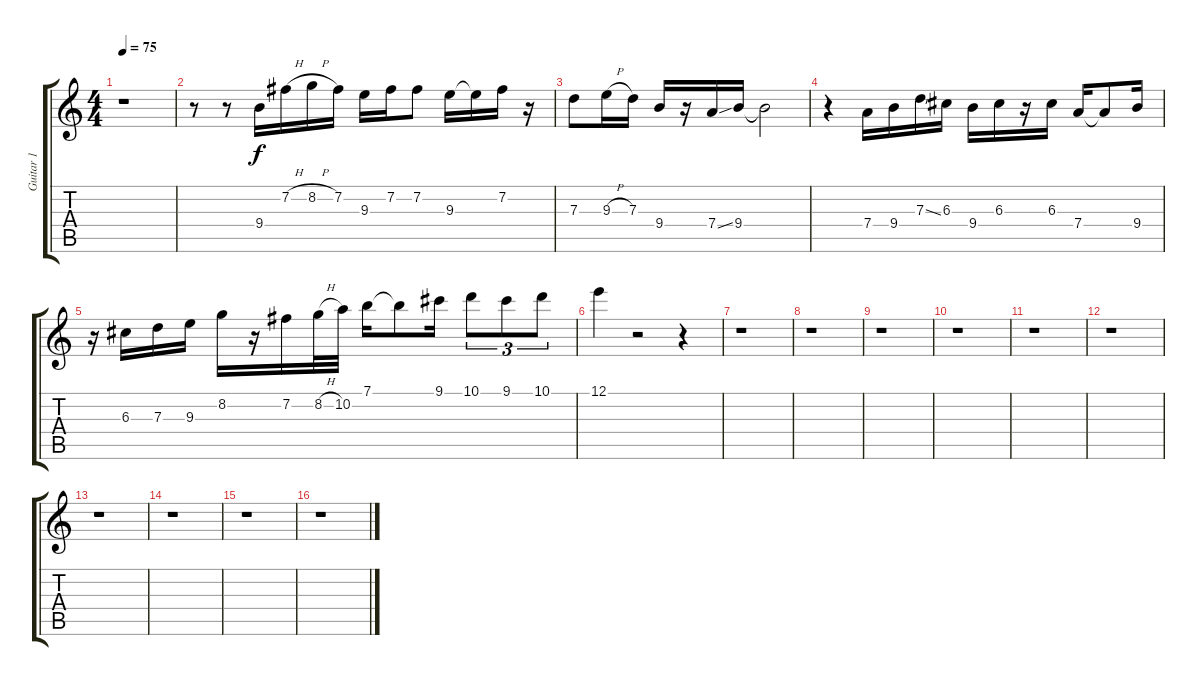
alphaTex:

\track ("Guitar 1" "Guitar 1") {instrument acousticguitarnylon}
\staff {score tabs}
\tuning (E4 B3 G3 D3 A2 E2) {hide}
\ts (4 4)
\tempo 75
\clef g2
\ks c
r.1{dy f} |
r.8 r.8 9.4.16 7.2{h}.16 8.2{h}.16 7.2.16 9.3.16 7.2.16 7.2.8 9.3.16 9.3{t}.16 7.2.16 r.16 |
7.3.8 9.3{h}.16 7.3.16 9.4.16 r.16 7.4{ss}.16 9.4.16 9.4{t}.2 |
r.4 7.4.16 9.4.16 7.3{ss}.16 6.3.16 9.4.16 6.3.16 r.16 6.3.16 7.4.16 7.4{t}.8 9.4.16 |
r.16 6.3.16 7.3.16 9.3.16 8.2.16 r.16 7.2.16 8.2{h}.32 10.2.32 7.1.16 7.1{t}.8 9.1.16 10.1.8{tu (3 2)} 9.1.8{tu (3 2)} 10.1.8{tu (3 2)} |
12.1.4 r.2 r.4 |
r.1 |
r.1 |
r.1 |
r.1 |
r.1 |
r.1 |
r.1 |
r.1 |
r.1 |
r.1
